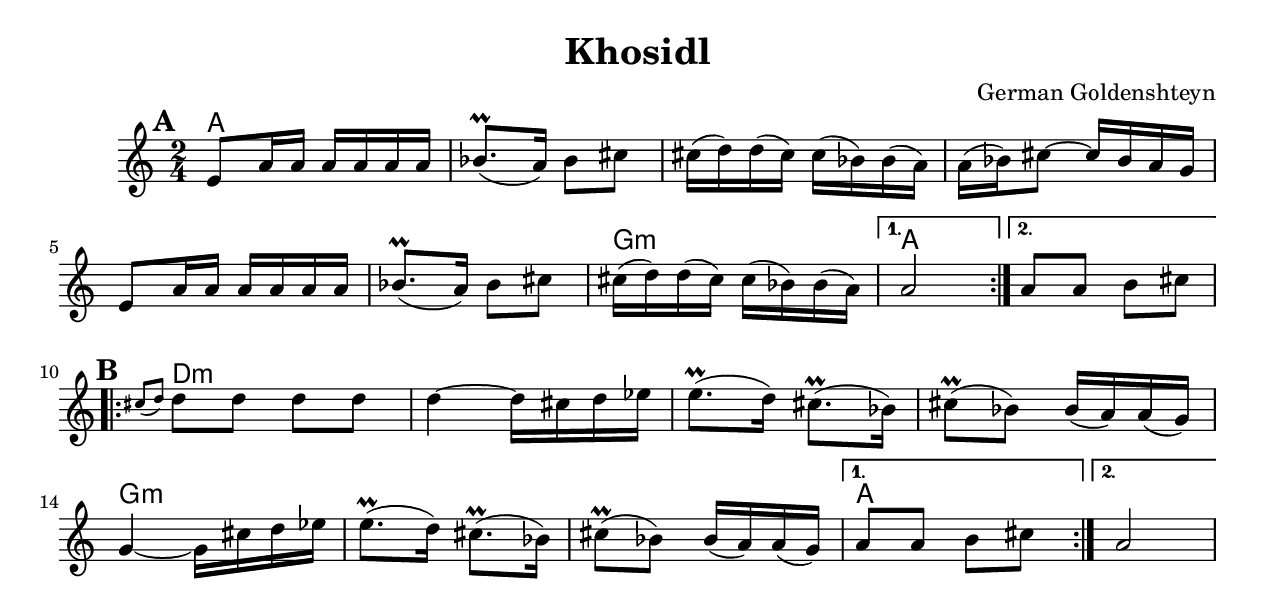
\version "2.18.0"
\include "english.ly"
\paper{
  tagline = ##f
  print-all-headers = ##t
  #(set-paper-size "letter")
}
date = #(strftime "%d-%m-%Y" (localtime (current-time)))

%%\markup{ \italic{ " Updated " \date  }  }

%\markup{ Got something to say? }

%#################################### Melody ########################
melody = \transpose gs' a\relative c'' {
  \clef treble
  \key gs \minor
  \time 2/4
  \set Score.markFormatter = #format-mark-box-alphabet

  %\partial 16*3 a16 d f   %lead in notes

  \repeat volta 2{
  \mark \default
    ds8  gs16 gs gs gs gs gs
    a8.\prall(gs16)a8 bs
    bs16(cs)cs(bs) bs(a)a(gs)|
    gs16(a)bs8~ bs16 a gs fs|
    ds8  gs16 gs gs gs gs gs|
    a8.\prall(gs16)a8 bs|
    bs16(cs)cs(bs) bs(a)a(gs)|

  }
  \alternative {
    { gs2}{ gs8 gs as bs \break}
  }

  \repeat volta 2{
  \mark \default
    \grace {bs (cs)} cs8 cs cs cs
    cs4~cs16 bs cs d
    ds8.\prall (cs16) bs8.\prall(a16)|
    bs8\prall(a)a16(gs) gs(fs)|

    fs4~fs16 bs cs d
    ds8.\prall (cs16) bs8.\prall(a16)|
    bs8\prall(a)a16(gs) gs(fs)|

  }
  \alternative {
    { gs8 gs as bs}
    {gs2 }
  }

}
%################################# Lyrics #####################
%\addlyrics{  }
%################################# Chords #######################
%these are in the transposed key!!!
harmonies = \chordmode {
  a2*6
  %r2*5
  g2:m
  a2*2 % r2
  d2*4:m
  g2*3:m
  a2
}

\score {
  <<
    \new ChordNames {
      \set chordChanges = ##t
      \harmonies
    }
    \new Staff
    \melody
  >>
  \header{
    title= "Khosidl"
    subtitle=""
    composer= "German Goldenshteyn"
    instrument =""
    arranger= ""
  }
  \layout{indent = 1.0\cm}
  \midi{
    \tempo 4 = 120
  }
}
